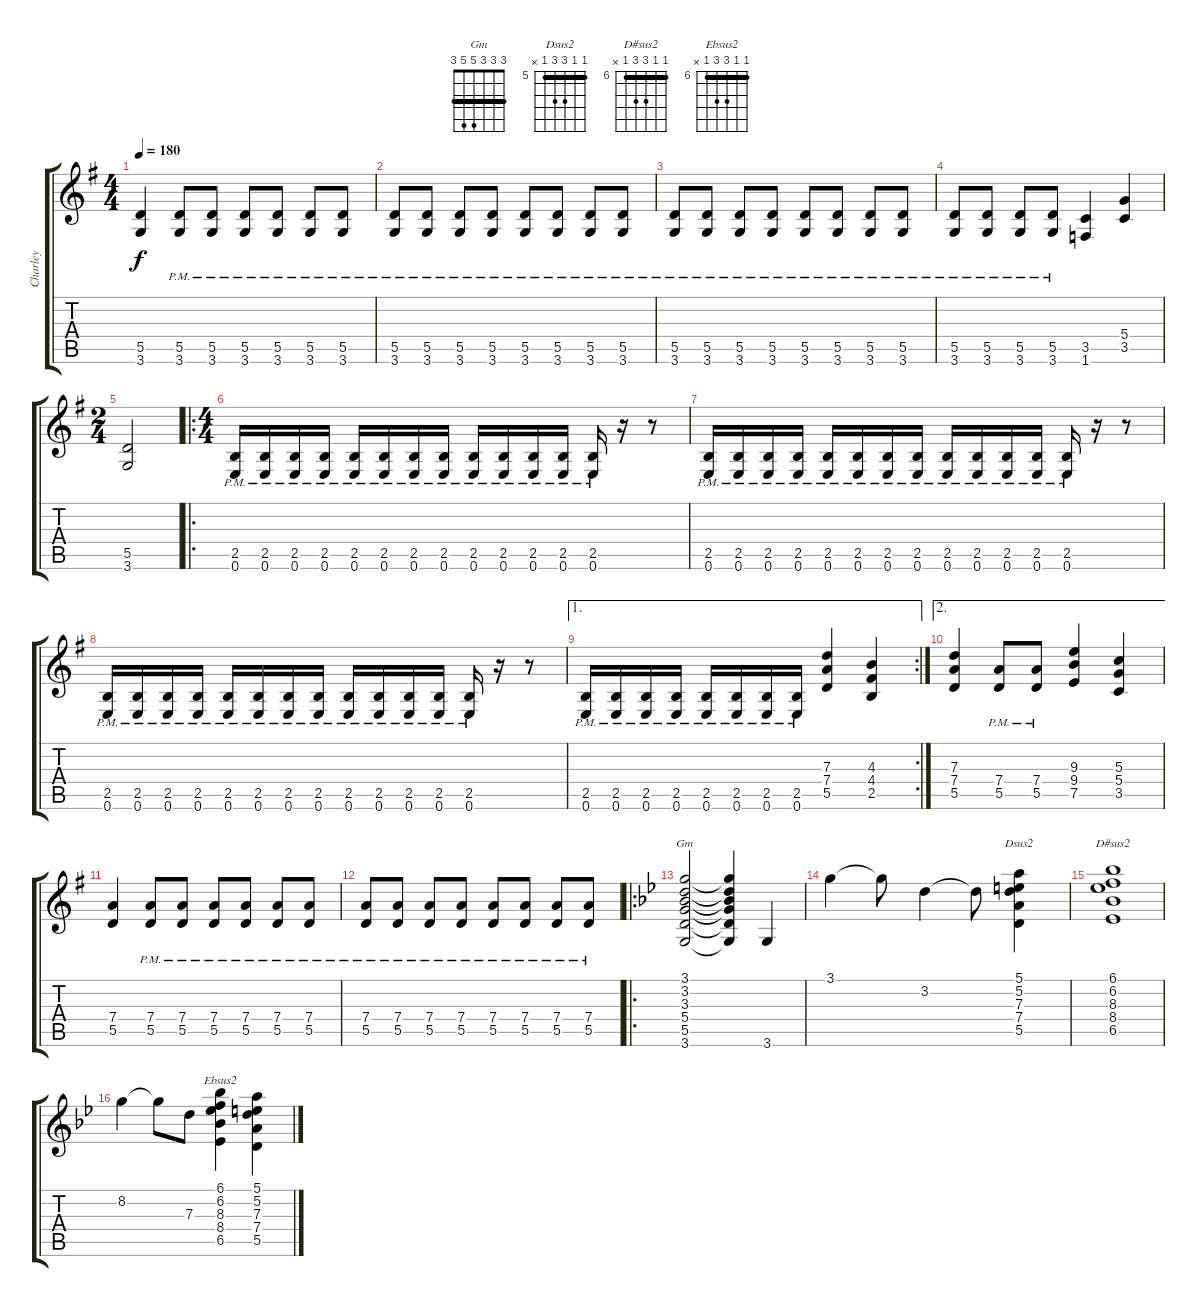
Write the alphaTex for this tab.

\track ("Charley" "Charley") {instrument overdrivenguitar}
\staff {score tabs}
\tuning (E4 B3 G3 D3 A2 E2) {hide}
\chord ("Gm" 3 3 3 5 5 3) {barre 3}
\chord ("Dsus2" 5 5 7 7 5 x) {firstfret 5 barre 5}
\chord ("D#sus2" 6 6 8 8 6 x) {firstfret 6 barre 6}
\chord ("Ebsus2" 6 6 8 8 6 x) {firstfret 6 barre 6}
\ts (4 4)
\tempo 180
\clef g2
\ks eminor
(5.5 3.6).4{dy f} (5.5{pm} 3.6{pm}).8 (5.5{pm} 3.6{pm}).8 (5.5{pm} 3.6{pm}).8 (5.5{pm} 3.6{pm}).8 (5.5{pm} 3.6{pm}).8 (5.5{pm} 3.6{pm}).8 |
(5.5{pm} 3.6{pm}).8 (5.5{pm} 3.6{pm}).8 (5.5{pm} 3.6{pm}).8 (5.5{pm} 3.6{pm}).8 (5.5{pm} 3.6{pm}).8 (5.5{pm} 3.6{pm}).8 (5.5{pm} 3.6{pm}).8 (5.5{pm} 3.6{pm}).8 |
(5.5{pm} 3.6{pm}).8 (5.5{pm} 3.6{pm}).8 (5.5{pm} 3.6{pm}).8 (5.5{pm} 3.6{pm}).8 (5.5{pm} 3.6{pm}).8 (5.5{pm} 3.6{pm}).8 (5.5{pm} 3.6{pm}).8 (5.5{pm} 3.6{pm}).8 |
(5.5{pm} 3.6{pm}).8 (5.5{pm} 3.6{pm}).8 (5.5{pm} 3.6{pm}).8 (5.5{pm} 3.6{pm}).8 (3.5 1.6).4 (5.4 3.5).4 |
\ts (2 4)
(5.5 3.6).2 |
\ro
\ts (4 4)
(2.5{pm} 0.6{pm}).16 (2.5{pm} 0.6{pm}).16 (2.5{pm} 0.6{pm}).16 (2.5{pm} 0.6{pm}).16 (2.5{pm} 0.6{pm}).16 (2.5{pm} 0.6{pm}).16 (2.5{pm} 0.6{pm}).16 (2.5{pm} 0.6{pm}).16 (2.5{pm} 0.6{pm}).16 (2.5{pm} 0.6{pm}).16 (2.5{pm} 0.6{pm}).16 (2.5{pm} 0.6{pm}).16 (2.5{pm} 0.6{pm}).16 r.16 r.8 |
(2.5{pm} 0.6{pm}).16 (2.5{pm} 0.6{pm}).16 (2.5{pm} 0.6{pm}).16 (2.5{pm} 0.6{pm}).16 (2.5{pm} 0.6{pm}).16 (2.5{pm} 0.6{pm}).16 (2.5{pm} 0.6{pm}).16 (2.5{pm} 0.6{pm}).16 (2.5{pm} 0.6{pm}).16 (2.5{pm} 0.6{pm}).16 (2.5{pm} 0.6{pm}).16 (2.5{pm} 0.6{pm}).16 (2.5{pm} 0.6{pm}).16 r.16 r.8 |
(2.5{pm} 0.6{pm}).16 (2.5{pm} 0.6{pm}).16 (2.5{pm} 0.6{pm}).16 (2.5{pm} 0.6{pm}).16 (2.5{pm} 0.6{pm}).16 (2.5{pm} 0.6{pm}).16 (2.5{pm} 0.6{pm}).16 (2.5{pm} 0.6{pm}).16 (2.5{pm} 0.6{pm}).16 (2.5{pm} 0.6{pm}).16 (2.5{pm} 0.6{pm}).16 (2.5{pm} 0.6{pm}).16 (2.5{pm} 0.6{pm}).16 r.16 r.8 |
\ae 1
\rc 2
(2.5{pm} 0.6{pm}).16 (2.5{pm} 0.6{pm}).16 (2.5{pm} 0.6{pm}).16 (2.5{pm} 0.6{pm}).16 (2.5{pm} 0.6{pm}).16 (2.5{pm} 0.6{pm}).16 (2.5{pm} 0.6{pm}).16 (2.5{pm} 0.6{pm}).16 (7.3 7.4 5.5).4 (4.3 4.4 2.5).4 |
\ae 2
(7.3 7.4 5.5).4 (7.4{pm} 5.5{pm}).8 (7.4{pm} 5.5{pm}).8 (9.3 9.4 7.5).4 (5.3 5.4 3.5).4 |
(7.4 5.5).4 (7.4{pm} 5.5{pm}).8 (7.4{pm} 5.5{pm}).8 (7.4{pm} 5.5{pm}).8 (7.4{pm} 5.5{pm}).8 (7.4{pm} 5.5{pm}).8 (7.4{pm} 5.5{pm}).8 |
(7.4{pm} 5.5{pm}).8 (7.4{pm} 5.5{pm}).8 (7.4{pm} 5.5{pm}).8 (7.4{pm} 5.5{pm}).8 (7.4{pm} 5.5{pm}).8 (7.4{pm} 5.5{pm}).8 (7.4{pm} 5.5{pm}).8 (7.4{pm} 5.5{pm}).8 |
\ro
\ks gminor
(3.1 3.2 3.3 5.4 5.5 3.6).2{ch "Gm"} (3.1{t} 3.2{t} 3.3{t} 5.4{t} 5.5{t} 3.6{t}).4 3.6.4 |
3.1.4 3.1{t}.8 3.2.4 3.2{t}.8 (5.1 5.2 7.3 7.4 5.5).4{ch "Dsus2"} |
(6.1 6.2 8.3 8.4 6.5).1{ch "D#sus2"} |
8.2.4 8.2{t}.8 7.3.8 (6.1 6.2 8.3 8.4 6.5).4{ch "Ebsus2"} (5.1 5.2 7.3 7.4 5.5).4
